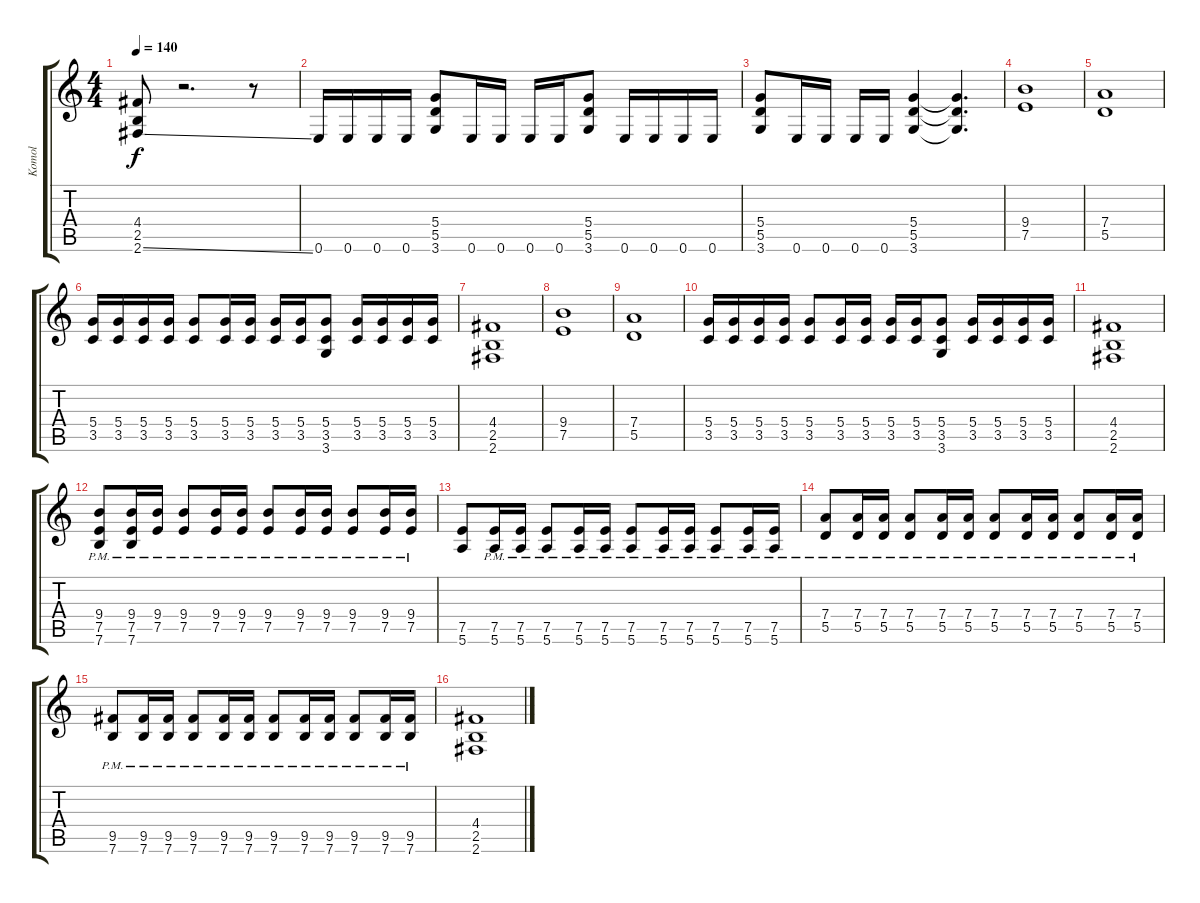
\track ("Komol" "Komol") {instrument distortionguitar}
\staff {score tabs}
\tuning (E4 B3 G3 D3 A2 E2) {hide}
\ts (4 4)
\tempo 140
\clef g2
\ks c
(4.4 2.5 2.6{ss}).8{dy f} r.2{d} r.8 |
0.6.16 0.6.16 0.6.16 0.6.16 (5.4 5.5 3.6).8 0.6.16 0.6.16 0.6.16 0.6.16 (5.4 5.5 3.6).8 0.6.16 0.6.16 0.6.16 0.6.16 |
(5.4 5.5 3.6).8 0.6.16 0.6.16 0.6.16 0.6.16 (5.4 5.5 3.6).4 (5.4{t} 5.5{t} 3.6{t}).4{d} |
(9.4 7.5).1 |
(7.4 5.5).1 |
(5.4 3.5).16 (5.4 3.5).16 (5.4 3.5).16 (5.4 3.5).16 (5.4 3.5).8 (5.4 3.5).16 (5.4 3.5).16 (5.4 3.5).16 (5.4 3.5).16 (5.4 3.5 3.6).8 (5.4 3.5).16 (5.4 3.5).16 (5.4 3.5).16 (5.4 3.5).16 |
(4.4 2.5 2.6).1 |
(9.4 7.5).1 |
(7.4 5.5).1 |
(5.4 3.5).16 (5.4 3.5).16 (5.4 3.5).16 (5.4 3.5).16 (5.4 3.5).8 (5.4 3.5).16 (5.4 3.5).16 (5.4 3.5).16 (5.4 3.5).16 (5.4 3.5 3.6).8 (5.4 3.5).16 (5.4 3.5).16 (5.4 3.5).16 (5.4 3.5).16 |
(4.4 2.5 2.6).1 |
(9.4{pm} 7.5{pm} 7.6{pm}).8 (9.4{pm} 7.5{pm} 7.6{pm}).16 (9.4{pm} 7.5{pm}).16 (9.4{pm} 7.5{pm}).8 (9.4{pm} 7.5{pm}).16 (9.4{pm} 7.5{pm}).16 (9.4{pm} 7.5{pm}).8 (9.4{pm} 7.5{pm}).16 (9.4{pm} 7.5{pm}).16 (9.4{pm} 7.5{pm}).8 (9.4{pm} 7.5{pm}).16 (9.4{pm} 7.5{pm}).16 |
(7.5 5.6).8 (7.5{pm} 5.6{pm}).16 (7.5{pm} 5.6{pm}).16 (7.5{pm} 5.6{pm}).8 (7.5{pm} 5.6{pm}).16 (7.5{pm} 5.6{pm}).16 (7.5{pm} 5.6{pm}).8 (7.5{pm} 5.6{pm}).16 (7.5{pm} 5.6{pm}).16 (7.5{pm} 5.6{pm}).8 (7.5{pm} 5.6{pm}).16 (7.5{pm} 5.6{pm}).16 |
(7.4{pm} 5.5{pm}).8 (7.4{pm} 5.5{pm}).16 (7.4{pm} 5.5{pm}).16 (7.4{pm} 5.5{pm}).8 (7.4{pm} 5.5{pm}).16 (7.4{pm} 5.5{pm}).16 (7.4{pm} 5.5{pm}).8 (7.4{pm} 5.5{pm}).16 (7.4{pm} 5.5{pm}).16 (7.4{pm} 5.5{pm}).8 (7.4{pm} 5.5{pm}).16 (7.4{pm} 5.5{pm}).16 |
(9.5{pm} 7.6{pm}).8 (9.5{pm} 7.6{pm}).16 (9.5{pm} 7.6{pm}).16 (9.5{pm} 7.6{pm}).8 (9.5{pm} 7.6{pm}).16 (9.5{pm} 7.6{pm}).16 (9.5{pm} 7.6{pm}).8 (9.5{pm} 7.6{pm}).16 (9.5{pm} 7.6{pm}).16 (9.5{pm} 7.6{pm}).8 (9.5{pm} 7.6{pm}).16 (9.5{pm} 7.6{pm}).16 |
(4.4 2.5 2.6).1
